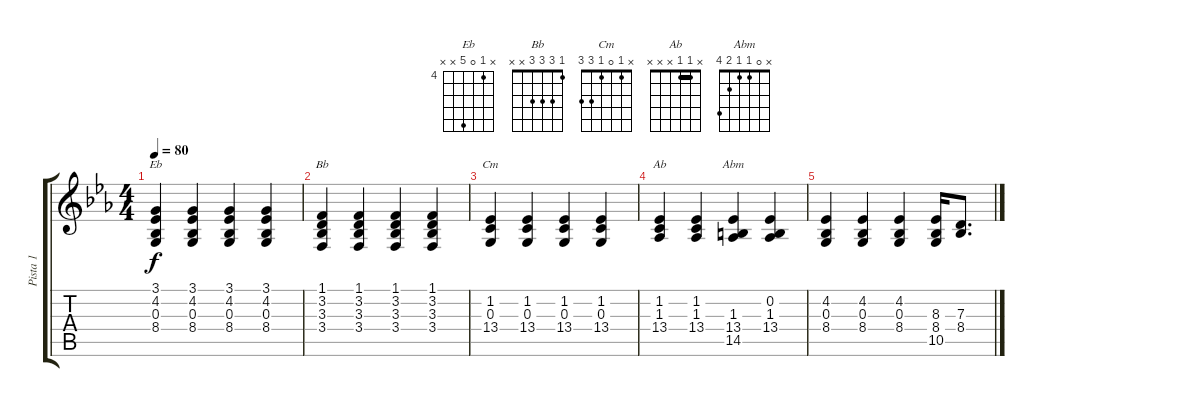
\track ("Pista 1" "Pista 1") {instrument acousticgrandpiano}
\staff {score tabs}
\tuning (E4 B3 G3 D3 A2 E2) {hide}
\chord ("Eb" x 4 0 8 x x) {firstfret 4}
\chord ("Bb" 1 3 3 3 x x)
\chord ("Cm" x 1 0 1 3 3)
\chord ("Ab" x 1 1 x x x) {barre 1}
\chord ("Abm" x 0 1 1 2 4)
\ts (4 4)
\tempo 80
\clef g2
\ks eb
(3.1 4.2 0.3 8.4).4{ch "Eb" dy f} (3.1 4.2 0.3 8.4).4 (3.1 4.2 0.3 8.4).4 (3.1 4.2 0.3 8.4).4 |
(1.1 3.2 3.3 3.4).4{ch "Bb"} (1.1 3.2 3.3 3.4).4 (1.1 3.2 3.3 3.4).4 (1.1 3.2 3.3 3.4).4 |
(1.2 0.3 13.4).4{ch "Cm"} (1.2 0.3 13.4).4 (1.2 0.3 13.4).4 (1.2 0.3 13.4).4 |
(1.2 1.3 13.4).4{ch "Ab"} (1.2 1.3 13.4).4 (1.3 13.4 14.5).4{ch "Abm"} (0.2 1.3 13.4).4 |
(4.2 0.3 8.4).4 (4.2 0.3 8.4).4 (4.2 0.3 8.4).4 (8.3 8.4 10.5).16 (7.3 8.4).8{d}
